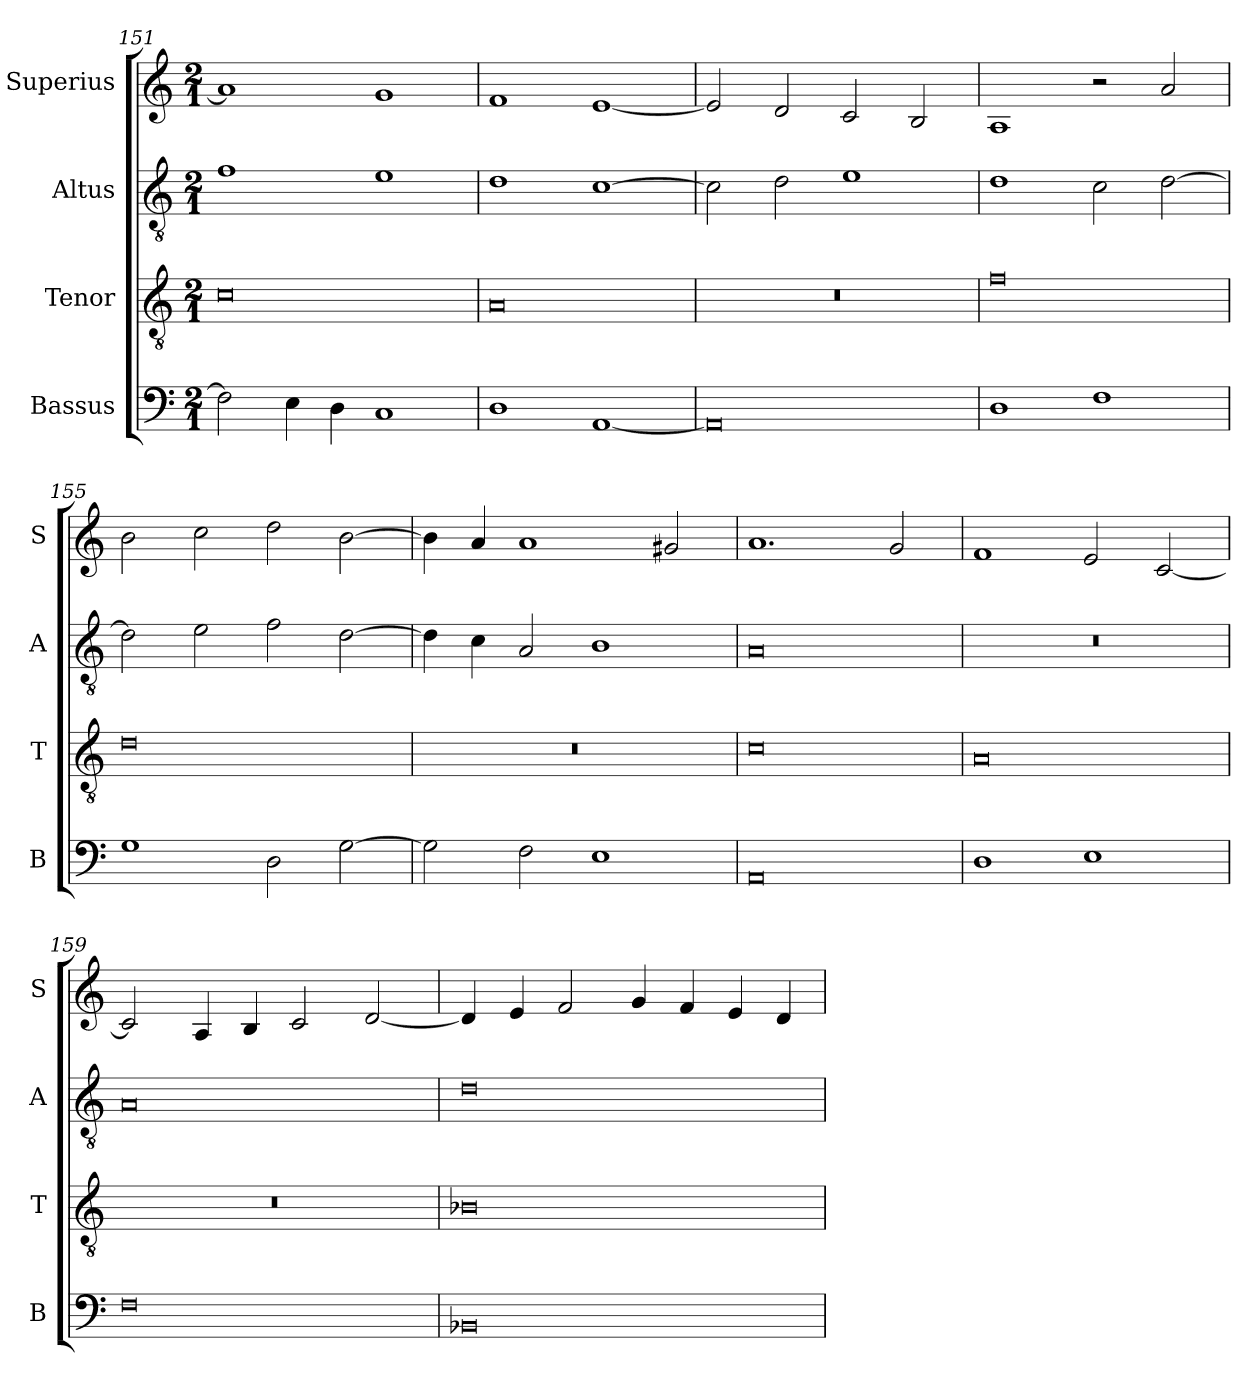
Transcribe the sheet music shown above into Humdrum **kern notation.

**kern	**kern	**kern	**kern
*part4	*part3	*part2	*part1
*staff4	*staff3	*staff2	*staff1
*I"Bassus	*I"Tenor	*I"Altus	*I"Superius
*I'B	*I'T	*I'A	*I'S
*clefF4	*clefGv2	*clefGv2	*clefG2
*k[]	*k[]	*k[]	*k[]
*M2/1	*M2/1	*M2/1	*M2/1
=151	=151	=151	=151
2F\]	0c	1f	1a]
4E\	.	.	.
4D\	.	.	.
1C	.	1e	1g
=152	=152	=152	=152
1D	0A	1d	1f
[1AA	.	[1c	[1e
=153	=153	=153	=153
0AA]	0r	2c\]	2e/]
.	.	2d\	2d/
.	.	1e	2c/
.	.	.	2B/
=154	=154	=154	=154
1D	0f	1d	1A
1F	.	2c\	2r
.	.	[2d\	2a/
=155	=155	=155	=155
1G	0d	2d\]	2b\
.	.	2e\	2cc\
2D\	.	2f\	2dd\
[2G\	.	[2d\	[2b\
=156	=156	=156	=156
2G\]	0r	4d\]	4b\]
.	.	4c\	4a/
2F\	.	2A/	1a
1E	.	1B	.
.	.	.	2g#X/
=157	=157	=157	=157
0AA	0c	0A	1.a
.	.	.	2g/
=158	=158	=158	=158
1D	0A	0r	1f
1E	.	.	2e/
.	.	.	[2c/
=159	=159	=159	=159
0F	0r	0A	2c/]
.	.	.	4A/
.	.	.	4B/
.	.	.	2c/
.	.	.	[2d/
=160	=160	=160	=160
0BB-X	0B-X	0d	4d/]
.	.	.	4e/
.	.	.	2f/
.	.	.	4g/
.	.	.	4f/
.	.	.	4e/
.	.	.	4d/
=	=	=	=
*-	*-	*-	*-
